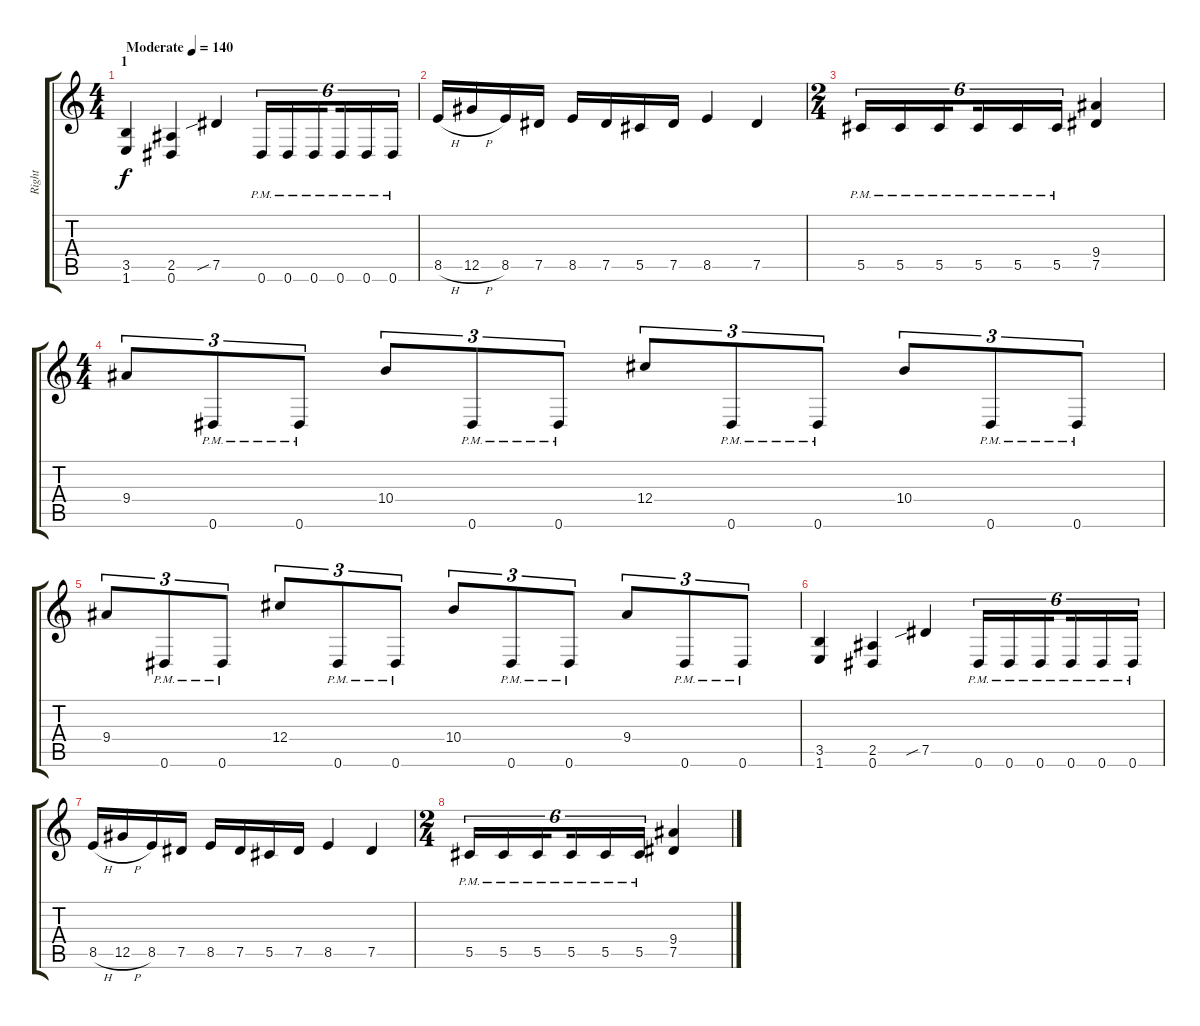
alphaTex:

\track ("Right" "Right") {instrument distortionguitar}
\staff {score tabs}
\tuning (Eb4 Bb3 Gb3 Db3 Ab2 Eb2) {hide}
\ts (4 4)
\section ("" "1")
\tempo (140 "Moderate")
\clef g2
\ks c
(3.5 1.6).4{dy f instrument distortionguitar} (2.5 0.6).4 7.5{sib}.4 0.6{pm}.16{tu (6 4)} 0.6{pm}.16{tu (6 4)} 0.6{pm}.16{tu (6 4) beam splitsecondary} 0.6{pm}.16{tu (6 4)} 0.6{pm}.16{tu (6 4)} 0.6{pm}.16{tu (6 4)} |
8.5{h}.16 12.5{h}.16 8.5.16 7.5.16 8.5.16 7.5.16 5.5.16 7.5.16 8.5.4 7.5.4 |
\ts (2 4)
5.5{pm}.16{tu (6 4)} 5.5{pm}.16{tu (6 4)} 5.5{pm}.16{tu (6 4) beam splitsecondary} 5.5{pm}.16{tu (6 4)} 5.5{pm}.16{tu (6 4)} 5.5{pm}.16{tu (6 4)} (9.4 7.5).4 |
\ts (4 4)
9.4.8{tu (3 2)} 0.6{pm}.8{tu (3 2)} 0.6{pm}.8{tu (3 2)} 10.4.8{tu (3 2)} 0.6{pm}.8{tu (3 2)} 0.6{pm}.8{tu (3 2)} 12.4.8{tu (3 2)} 0.6{pm}.8{tu (3 2)} 0.6{pm}.8{tu (3 2)} 10.4.8{tu (3 2)} 0.6{pm}.8{tu (3 2)} 0.6{pm}.8{tu (3 2)} |
9.4.8{tu (3 2)} 0.6{pm}.8{tu (3 2)} 0.6{pm}.8{tu (3 2)} 12.4.8{tu (3 2)} 0.6{pm}.8{tu (3 2)} 0.6{pm}.8{tu (3 2)} 10.4.8{tu (3 2)} 0.6{pm}.8{tu (3 2)} 0.6{pm}.8{tu (3 2)} 9.4.8{tu (3 2)} 0.6{pm}.8{tu (3 2)} 0.6{pm}.8{tu (3 2)} |
(3.5 1.6).4 (2.5 0.6).4 7.5{sib}.4 0.6{pm}.16{tu (6 4)} 0.6{pm}.16{tu (6 4)} 0.6{pm}.16{tu (6 4) beam splitsecondary} 0.6{pm}.16{tu (6 4)} 0.6{pm}.16{tu (6 4)} 0.6{pm}.16{tu (6 4)} |
8.5{h}.16 12.5{h}.16 8.5.16 7.5.16 8.5.16 7.5.16 5.5.16 7.5.16 8.5.4 7.5.4 |
\ts (2 4)
5.5{pm}.16{tu (6 4)} 5.5{pm}.16{tu (6 4)} 5.5{pm}.16{tu (6 4) beam splitsecondary} 5.5{pm}.16{tu (6 4)} 5.5{pm}.16{tu (6 4)} 5.5{pm}.16{tu (6 4)} (9.4 7.5).4
